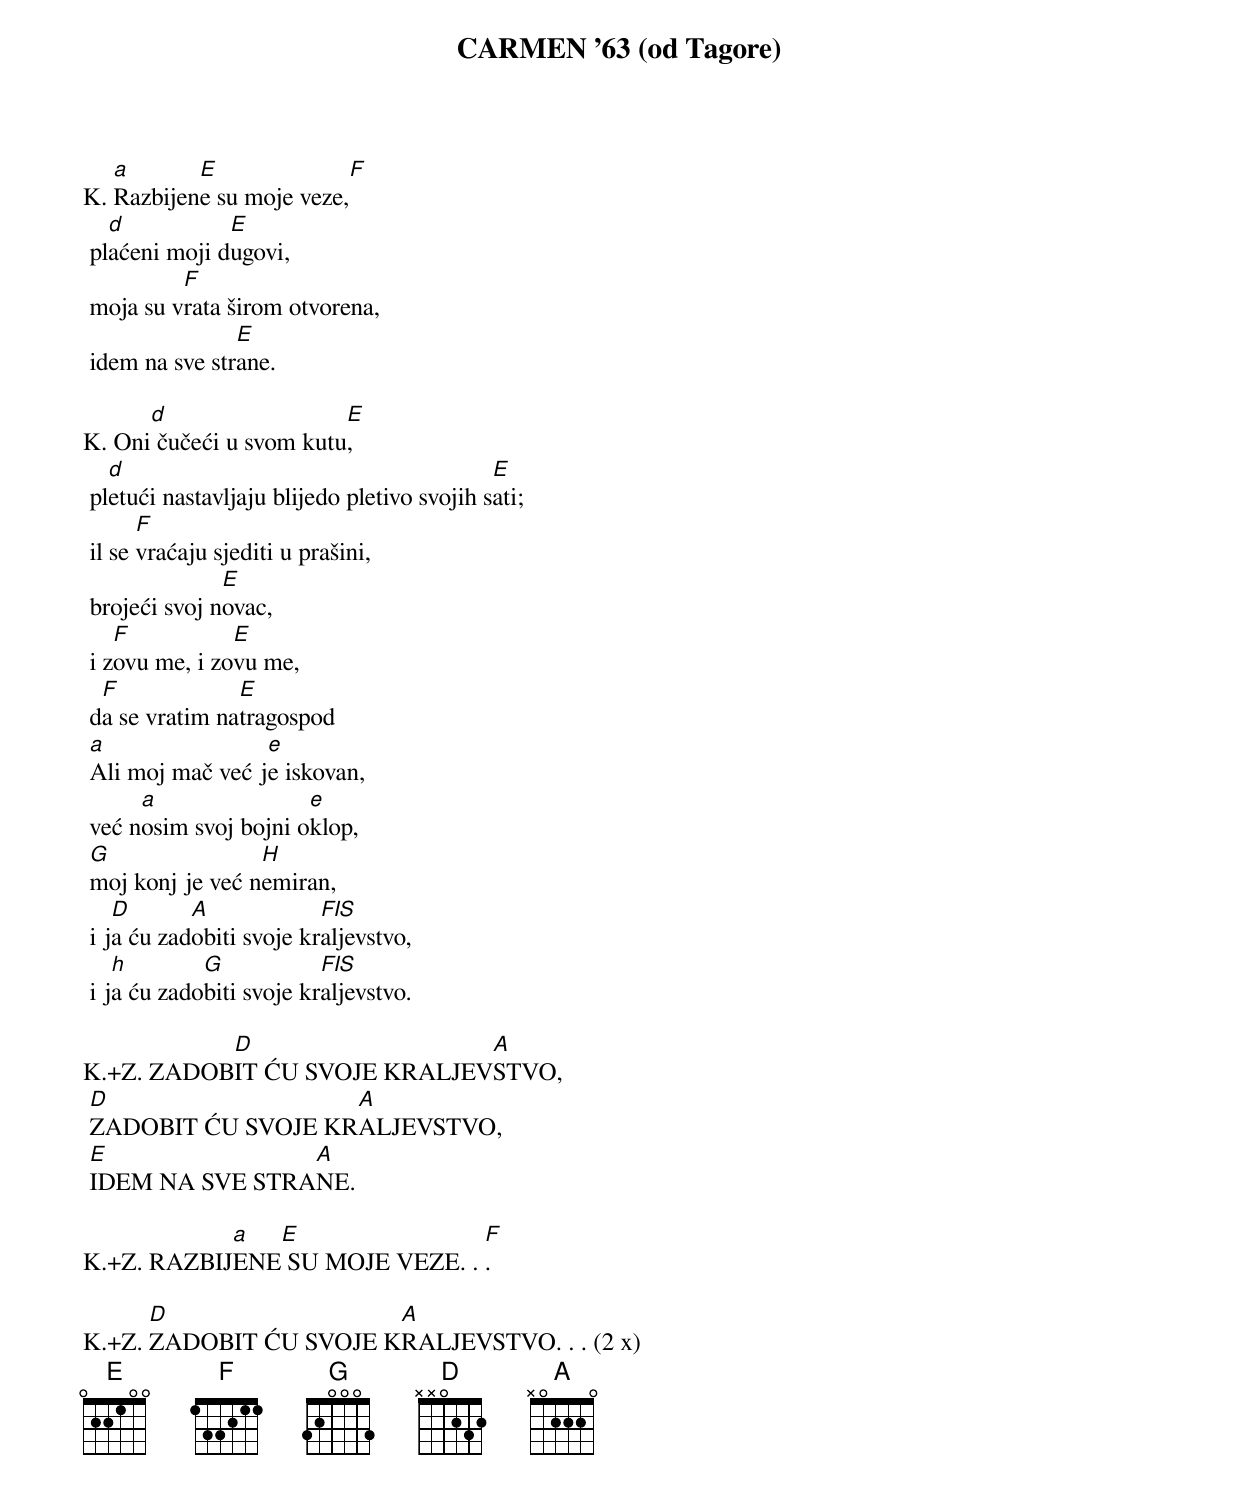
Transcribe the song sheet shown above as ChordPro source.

{title: CARMEN '63 (od Tagore)}

K.	[a]Razbijen[E]e su moje veze,[F]
	pl[d]aćeni moji d[E]ugovi,
	moja su v[F]rata širom otvorena,
	idem na sve str[E]ane.

K.	Oni[d] čučeći u svom kutu[E],
	pl[d]etući nastavljaju blijedo pletivo svojih s[E]ati;
	il se [F]vraćaju sjediti u prašini,
	brojeći svoj n[E]ovac,
	i z[F]ovu me, i zo[E]vu me,
	d[F]a se vratim na[E]tragospod
	[a]Ali moj mač već j[e]e iskovan,
	već n[a]osim svoj bojni o[e]klop,
	[G]moj konj je već n[H]emiran,
	i j[D]a ću zad[A]obiti svoje kr[FIS]aljevstvo,
	i j[h]a ću zado[G]biti svoje kr[FIS]aljevstvo.

K.+Z.	ZADOB[D]IT ĆU SVOJE KRALJEV[A]STVO,
	[D]ZADOBIT ĆU SVOJE KR[A]ALJEVSTVO,
	[E]IDEM NA SVE STRA[A]NE.

K.+Z.	RAZBIJ[a]ENE[E] SU MOJE VEZE. . [F].

K.+Z.	[D]ZADOBIT ĆU SVOJE K[A]RALJEVSTVO. . . (2 x)
